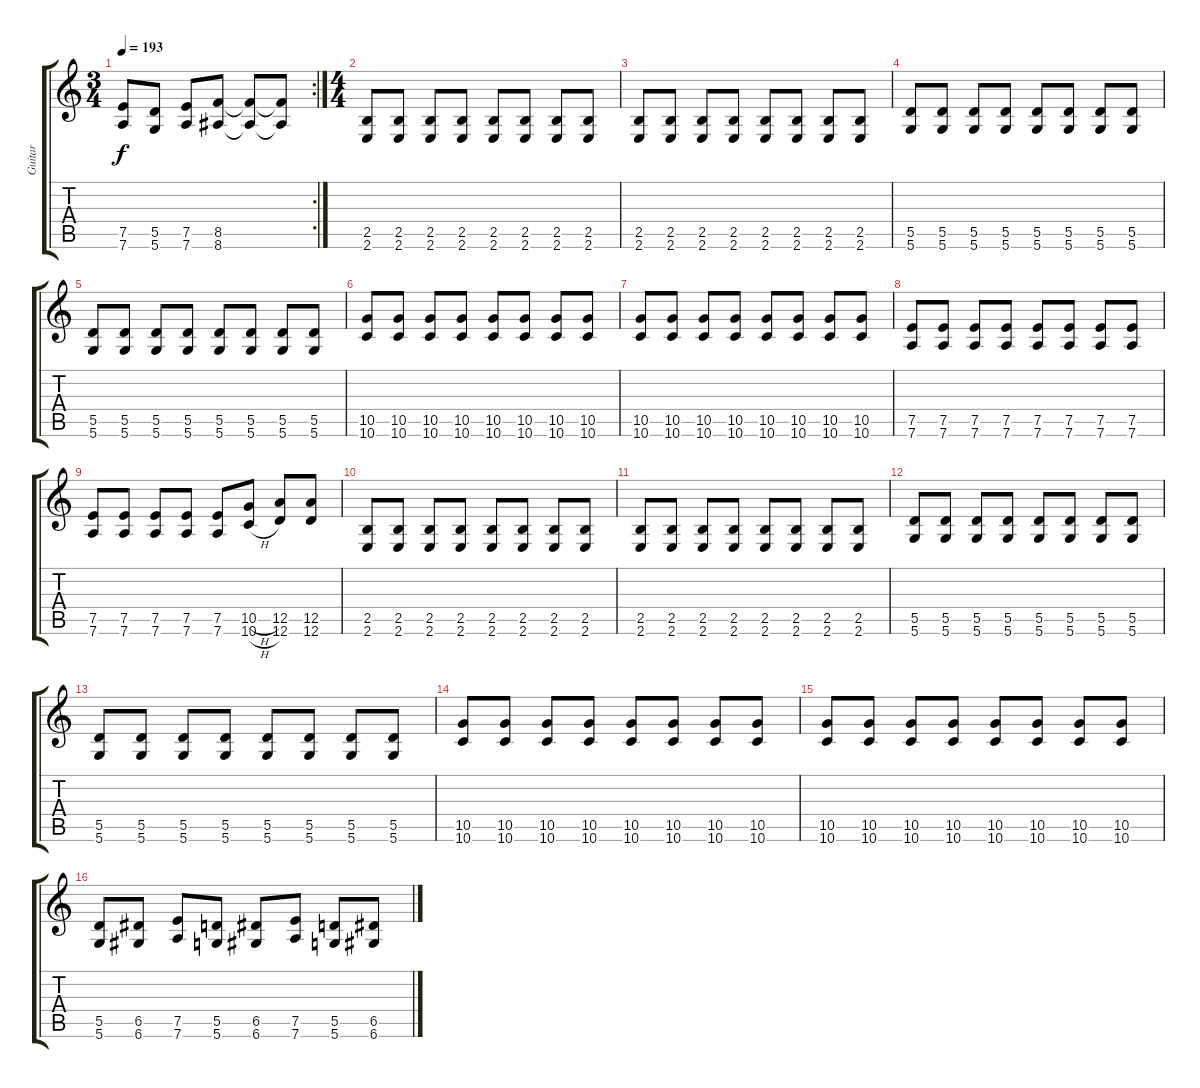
\track ("Guitar" "Guitar") {instrument distortionguitar}
\staff {score tabs}
\tuning (E4 B3 G3 D3 A2 D2) {hide}
\rc 2
\ts (3 4)
\tempo 193
\clef g2
\ks c
(7.5 7.6).8{dy f} (5.5 5.6).8 (7.5 7.6).8 (8.5 8.6).8 (8.5{t} 8.6{t}).8 (8.5{t} 8.6{t}).8 |
\ts (4 4)
(2.5 2.6).8 (2.5 2.6).8 (2.5 2.6).8 (2.5 2.6).8 (2.5 2.6).8 (2.5 2.6).8 (2.5 2.6).8 (2.5 2.6).8 |
(2.5 2.6).8 (2.5 2.6).8 (2.5 2.6).8 (2.5 2.6).8 (2.5 2.6).8 (2.5 2.6).8 (2.5 2.6).8 (2.5 2.6).8 |
(5.5 5.6).8 (5.5 5.6).8 (5.5 5.6).8 (5.5 5.6).8 (5.5 5.6).8 (5.5 5.6).8 (5.5 5.6).8 (5.5 5.6).8 |
(5.5 5.6).8 (5.5 5.6).8 (5.5 5.6).8 (5.5 5.6).8 (5.5 5.6).8 (5.5 5.6).8 (5.5 5.6).8 (5.5 5.6).8 |
(10.5 10.6).8 (10.5 10.6).8 (10.5 10.6).8 (10.5 10.6).8 (10.5 10.6).8 (10.5 10.6).8 (10.5 10.6).8 (10.5 10.6).8 |
(10.5 10.6).8 (10.5 10.6).8 (10.5 10.6).8 (10.5 10.6).8 (10.5 10.6).8 (10.5 10.6).8 (10.5 10.6).8 (10.5 10.6).8 |
(7.5 7.6).8 (7.5 7.6).8 (7.5 7.6).8 (7.5 7.6).8 (7.5 7.6).8 (7.5 7.6).8 (7.5 7.6).8 (7.5 7.6).8 |
(7.5 7.6).8 (7.5 7.6).8 (7.5 7.6).8 (7.5 7.6).8 (7.5 7.6).8 (10.5{h} 10.6{h}).8 (12.5 12.6).8 (12.5 12.6).8 |
(2.5 2.6).8 (2.5 2.6).8 (2.5 2.6).8 (2.5 2.6).8 (2.5 2.6).8 (2.5 2.6).8 (2.5 2.6).8 (2.5 2.6).8 |
(2.5 2.6).8 (2.5 2.6).8 (2.5 2.6).8 (2.5 2.6).8 (2.5 2.6).8 (2.5 2.6).8 (2.5 2.6).8 (2.5 2.6).8 |
(5.5 5.6).8 (5.5 5.6).8 (5.5 5.6).8 (5.5 5.6).8 (5.5 5.6).8 (5.5 5.6).8 (5.5 5.6).8 (5.5 5.6).8 |
(5.5 5.6).8 (5.5 5.6).8 (5.5 5.6).8 (5.5 5.6).8 (5.5 5.6).8 (5.5 5.6).8 (5.5 5.6).8 (5.5 5.6).8 |
(10.5 10.6).8 (10.5 10.6).8 (10.5 10.6).8 (10.5 10.6).8 (10.5 10.6).8 (10.5 10.6).8 (10.5 10.6).8 (10.5 10.6).8 |
(10.5 10.6).8 (10.5 10.6).8 (10.5 10.6).8 (10.5 10.6).8 (10.5 10.6).8 (10.5 10.6).8 (10.5 10.6).8 (10.5 10.6).8 |
(5.5 5.6).8 (6.5 6.6).8 (7.5 7.6).8 (5.5 5.6).8 (6.5 6.6).8 (7.5 7.6).8 (5.5 5.6).8 (6.5 6.6).8
